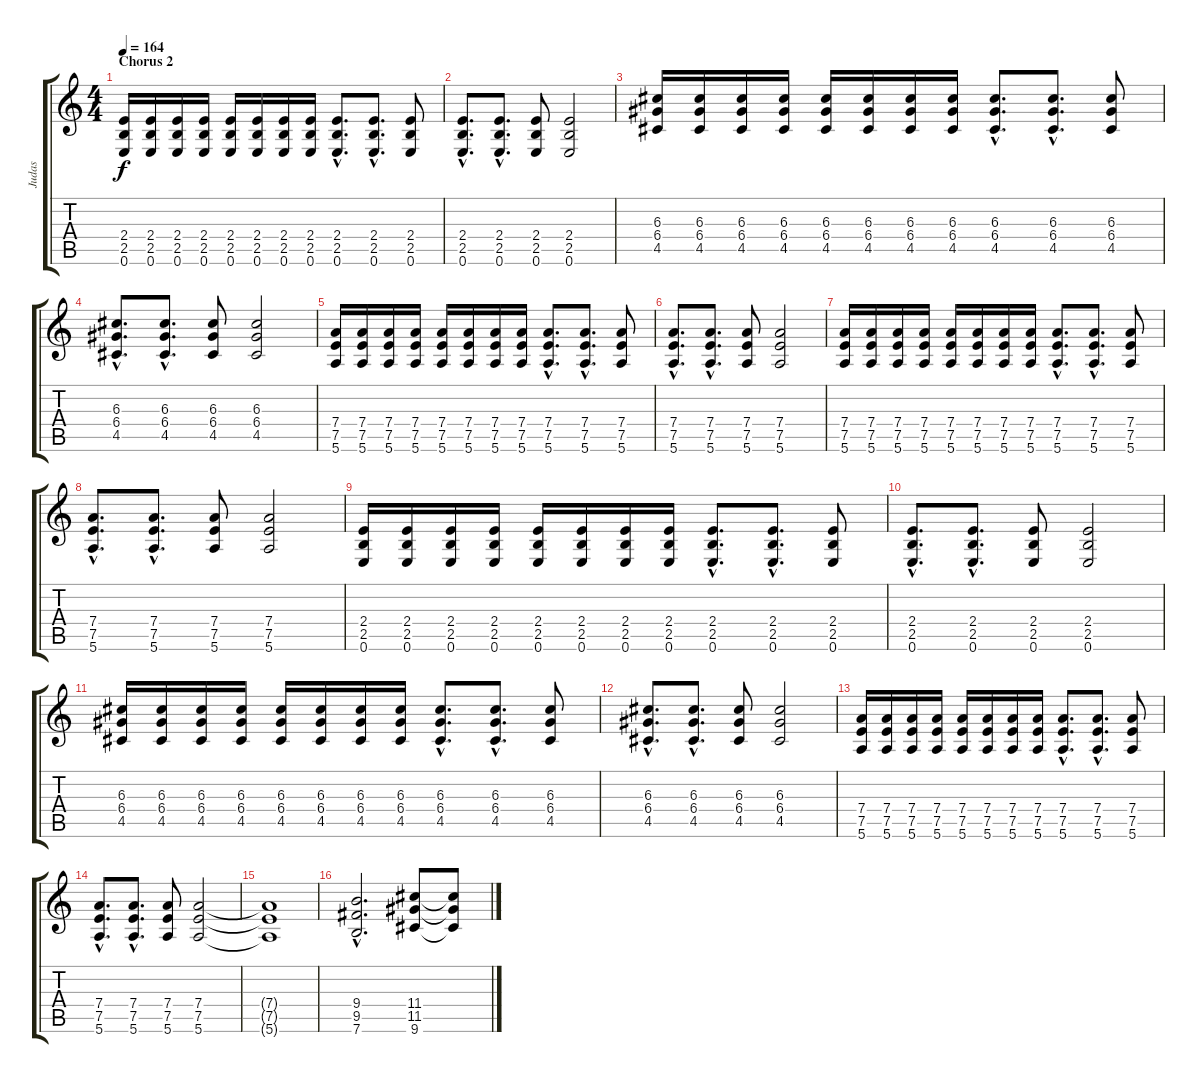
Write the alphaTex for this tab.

\track ("Judas" "Judas") {instrument distortionguitar}
\staff {score tabs}
\tuning (E4 B3 G3 D3 A2 E2) {hide}
\ts (4 4)
\section ("" "Chorus 2")
\tempo 164
\clef g2
\ks c
(2.4 2.5 0.6).16{dy f} (2.4 2.5 0.6).16 (2.4 2.5 0.6).16 (2.4 2.5 0.6).16 (2.4 2.5 0.6).16 (2.4 2.5 0.6).16 (2.4 2.5 0.6).16 (2.4 2.5 0.6).16 (2.4{hac} 2.5{hac} 0.6{hac}).8{d} (2.4{hac} 2.5{hac} 0.6{hac}).8{d} (2.4 2.5 0.6).8 |
(2.4{hac} 2.5{hac} 0.6{hac}).8{d} (2.4{hac} 2.5{hac} 0.6{hac}).8{d} (2.4 2.5 0.6).8 (2.4 2.5 0.6).2 |
(6.3 6.4 4.5).16 (6.3 6.4 4.5).16 (6.3 6.4 4.5).16 (6.3 6.4 4.5).16 (6.3 6.4 4.5).16 (6.3 6.4 4.5).16 (6.3 6.4 4.5).16 (6.3 6.4 4.5).16 (6.3{hac} 6.4{hac} 4.5{hac}).8{d} (6.3{hac} 6.4{hac} 4.5{hac}).8{d} (6.3 6.4 4.5).8 |
(6.3{hac} 6.4{hac} 4.5{hac}).8{d} (6.3{hac} 6.4{hac} 4.5{hac}).8{d} (6.3 6.4 4.5).8 (6.3 6.4 4.5).2 |
(7.4 7.5 5.6).16 (7.4 7.5 5.6).16 (7.4 7.5 5.6).16 (7.4 7.5 5.6).16 (7.4 7.5 5.6).16 (7.4 7.5 5.6).16 (7.4 7.5 5.6).16 (7.4 7.5 5.6).16 (7.4{hac} 7.5{hac} 5.6{hac}).8{d} (7.4{hac} 7.5{hac} 5.6{hac}).8{d} (7.4 7.5 5.6).8 |
(7.4{hac} 7.5{hac} 5.6{hac}).8{d} (7.4{hac} 7.5{hac} 5.6{hac}).8{d} (7.4 7.5 5.6).8 (7.4 7.5 5.6).2 |
(7.4 7.5 5.6).16 (7.4 7.5 5.6).16 (7.4 7.5 5.6).16 (7.4 7.5 5.6).16 (7.4 7.5 5.6).16 (7.4 7.5 5.6).16 (7.4 7.5 5.6).16 (7.4 7.5 5.6).16 (7.4{hac} 7.5{hac} 5.6{hac}).8{d} (7.4{hac} 7.5{hac} 5.6{hac}).8{d} (7.4 7.5 5.6).8 |
(7.4{hac} 7.5{hac} 5.6{hac}).8{d} (7.4{hac} 7.5{hac} 5.6{hac}).8{d} (7.4 7.5 5.6).8 (7.4 7.5 5.6).2 |
(2.4 2.5 0.6).16 (2.4 2.5 0.6).16 (2.4 2.5 0.6).16 (2.4 2.5 0.6).16 (2.4 2.5 0.6).16 (2.4 2.5 0.6).16 (2.4 2.5 0.6).16 (2.4 2.5 0.6).16 (2.4{hac} 2.5{hac} 0.6{hac}).8{d} (2.4{hac} 2.5{hac} 0.6{hac}).8{d} (2.4 2.5 0.6).8 |
(2.4{hac} 2.5{hac} 0.6{hac}).8{d} (2.4{hac} 2.5{hac} 0.6{hac}).8{d} (2.4 2.5 0.6).8 (2.4 2.5 0.6).2 |
(6.3 6.4 4.5).16 (6.3 6.4 4.5).16 (6.3 6.4 4.5).16 (6.3 6.4 4.5).16 (6.3 6.4 4.5).16 (6.3 6.4 4.5).16 (6.3 6.4 4.5).16 (6.3 6.4 4.5).16 (6.3{hac} 6.4{hac} 4.5{hac}).8{d} (6.3{hac} 6.4{hac} 4.5{hac}).8{d} (6.3 6.4 4.5).8 |
(6.3{hac} 6.4{hac} 4.5{hac}).8{d} (6.3{hac} 6.4{hac} 4.5{hac}).8{d} (6.3 6.4 4.5).8 (6.3 6.4 4.5).2 |
(7.4 7.5 5.6).16 (7.4 7.5 5.6).16 (7.4 7.5 5.6).16 (7.4 7.5 5.6).16 (7.4 7.5 5.6).16 (7.4 7.5 5.6).16 (7.4 7.5 5.6).16 (7.4 7.5 5.6).16 (7.4{hac} 7.5{hac} 5.6{hac}).8{d} (7.4{hac} 7.5{hac} 5.6{hac}).8{d} (7.4 7.5 5.6).8 |
(7.4{hac} 7.5{hac} 5.6{hac}).8{d} (7.4{hac} 7.5{hac} 5.6{hac}).8{d} (7.4 7.5 5.6).8 (7.4 7.5 5.6).2 |
(7.4{t} 7.5{t} 5.6{t}).1 |
(9.4{hac} 9.5{hac} 7.6{hac}).2{d} (11.4 11.5 9.6).8 (11.4{t} 11.5{t} 9.6{t}).8
